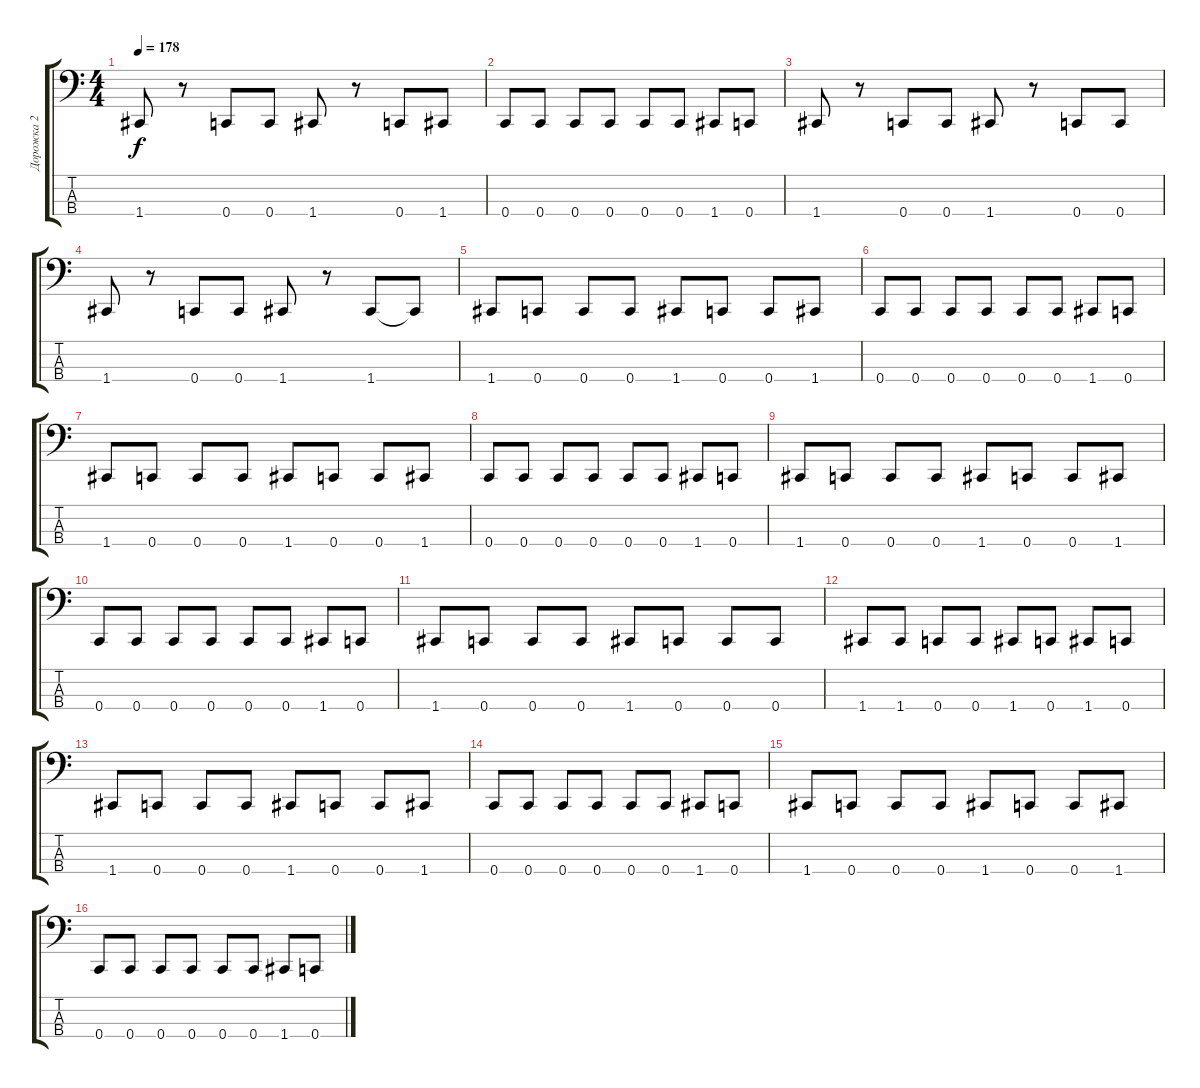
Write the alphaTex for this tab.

\track ("Дорожка 2" "Дорожка 2") {instrument electricbassfinger}
\staff {score tabs}
\tuning (F2 C2 G1 C1) {hide}
\ts (4 4)
\tempo 178
\clef f4
\ks c
1.4.8{dy f} r.8 0.4.8 0.4.8 1.4.8 r.8 0.4.8 1.4.8 |
0.4.8 0.4.8 0.4.8 0.4.8 0.4.8 0.4.8 1.4.8 0.4.8 |
1.4.8 r.8 0.4.8 0.4.8 1.4.8 r.8 0.4.8 0.4.8 |
1.4.8 r.8 0.4.8 0.4.8 1.4.8 r.8 1.4.8 1.4{t}.8 |
1.4.8 0.4.8 0.4.8 0.4.8 1.4.8 0.4.8 0.4.8 1.4.8 |
0.4.8 0.4.8 0.4.8 0.4.8 0.4.8 0.4.8 1.4.8 0.4.8 |
1.4.8 0.4.8 0.4.8 0.4.8 1.4.8 0.4.8 0.4.8 1.4.8 |
0.4.8 0.4.8 0.4.8 0.4.8 0.4.8 0.4.8 1.4.8 0.4.8 |
1.4.8 0.4.8 0.4.8 0.4.8 1.4.8 0.4.8 0.4.8 1.4.8 |
0.4.8 0.4.8 0.4.8 0.4.8 0.4.8 0.4.8 1.4.8 0.4.8 |
1.4.8 0.4.8 0.4.8 0.4.8 1.4.8 0.4.8 0.4.8 0.4.8 |
1.4.8 1.4.8 0.4.8 0.4.8 1.4.8 0.4.8 1.4.8 0.4.8 |
1.4.8 0.4.8 0.4.8 0.4.8 1.4.8 0.4.8 0.4.8 1.4.8 |
0.4.8 0.4.8 0.4.8 0.4.8 0.4.8 0.4.8 1.4.8 0.4.8 |
1.4.8 0.4.8 0.4.8 0.4.8 1.4.8 0.4.8 0.4.8 1.4.8 |
0.4.8 0.4.8 0.4.8 0.4.8 0.4.8 0.4.8 1.4.8 0.4.8
